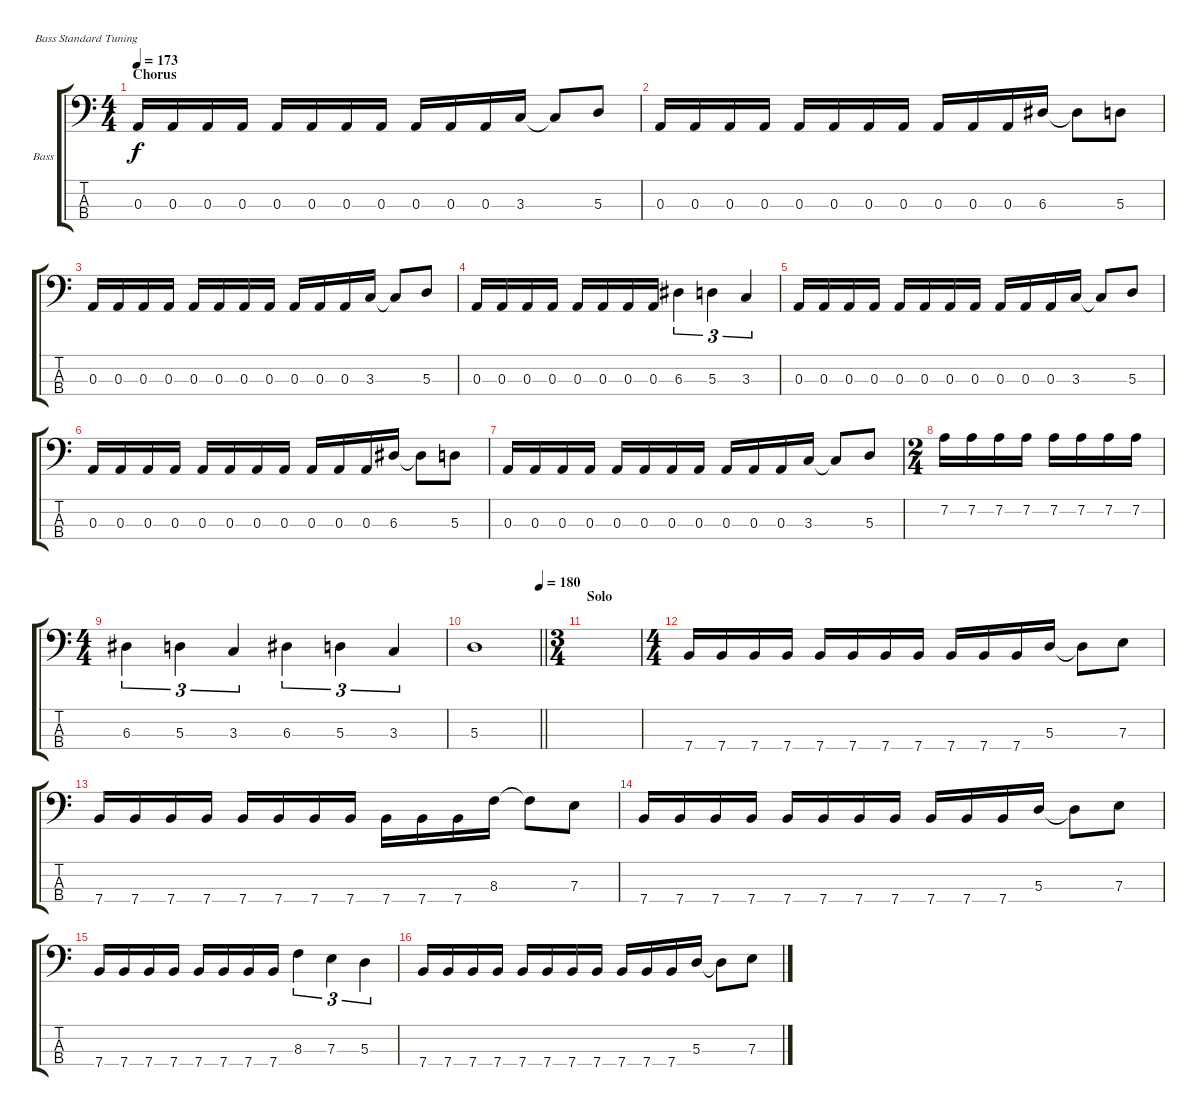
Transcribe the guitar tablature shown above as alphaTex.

\bracketExtendMode groupsimilarinstruments
\firstSystemTrackNameOrientation horizontal
\otherSystemsTrackNameOrientation horizontal
\track ("Bass" "Bass") {instrument electricbasspick}
\staff {score tabs}
\tuning (G2 D2 A1 E1)
\ts (4 4)
\section ("" "Chorus")
\tempo 173
\clef f4
\ks c
0.3.16{dy f} 0.3.16 0.3.16 0.3.16 0.3.16 0.3.16 0.3.16 0.3.16 0.3.16 0.3.16 0.3.16 3.3.16 3.3{t}.8 5.3.8 |
0.3.16 0.3.16 0.3.16 0.3.16 0.3.16 0.3.16 0.3.16 0.3.16 0.3.16 0.3.16 0.3.16 6.3.16 6.3{t}.8 5.3.8 |
0.3.16 0.3.16 0.3.16 0.3.16 0.3.16 0.3.16 0.3.16 0.3.16 0.3.16 0.3.16 0.3.16 3.3.16 3.3{t}.8 5.3.8 |
0.3.16 0.3.16 0.3.16 0.3.16 0.3.16 0.3.16 0.3.16 0.3.16 6.3.4{tu (3 2)} 5.3.4{tu (3 2)} 3.3.4{tu (3 2)} |
0.3.16 0.3.16 0.3.16 0.3.16 0.3.16 0.3.16 0.3.16 0.3.16 0.3.16 0.3.16 0.3.16 3.3.16 3.3{t}.8 5.3.8 |
0.3.16 0.3.16 0.3.16 0.3.16 0.3.16 0.3.16 0.3.16 0.3.16 0.3.16 0.3.16 0.3.16 6.3.16 6.3{t}.8 5.3.8 |
0.3.16 0.3.16 0.3.16 0.3.16 0.3.16 0.3.16 0.3.16 0.3.16 0.3.16 0.3.16 0.3.16 3.3.16 3.3{t}.8 5.3.8 |
\ts (2 4)
7.2.16 7.2.16 7.2.16 7.2.16 7.2.16 7.2.16 7.2.16 7.2.16 |
\ts (4 4)
6.3.4{tu (3 2)} 5.3.4{tu (3 2)} 3.3.4{tu (3 2)} 6.3.4{tu (3 2)} 5.3.4{tu (3 2)} 3.3.4{tu (3 2)} |
\tempo (180 1)
\barLineRight lightlight
5.3.1 |
\ts (3 4)
\section ("" "Solo")
|
\ts (4 4)
7.4.16 7.4.16 7.4.16 7.4.16 7.4.16 7.4.16 7.4.16 7.4.16 7.4.16 7.4.16 7.4.16 5.3.16 5.3{t}.8 7.3.8 |
7.4.16 7.4.16 7.4.16 7.4.16 7.4.16 7.4.16 7.4.16 7.4.16 7.4.16 7.4.16 7.4.16 8.3.16 8.3{t}.8 7.3.8 |
7.4.16 7.4.16 7.4.16 7.4.16 7.4.16 7.4.16 7.4.16 7.4.16 7.4.16 7.4.16 7.4.16 5.3.16 5.3{t}.8 7.3.8 |
7.4.16 7.4.16 7.4.16 7.4.16 7.4.16 7.4.16 7.4.16 7.4.16 8.3.4{tu (3 2)} 7.3.4{tu (3 2)} 5.3.4{tu (3 2)} |
7.4.16 7.4.16 7.4.16 7.4.16 7.4.16 7.4.16 7.4.16 7.4.16 7.4.16 7.4.16 7.4.16 5.3.16 5.3{t}.8 7.3.8
